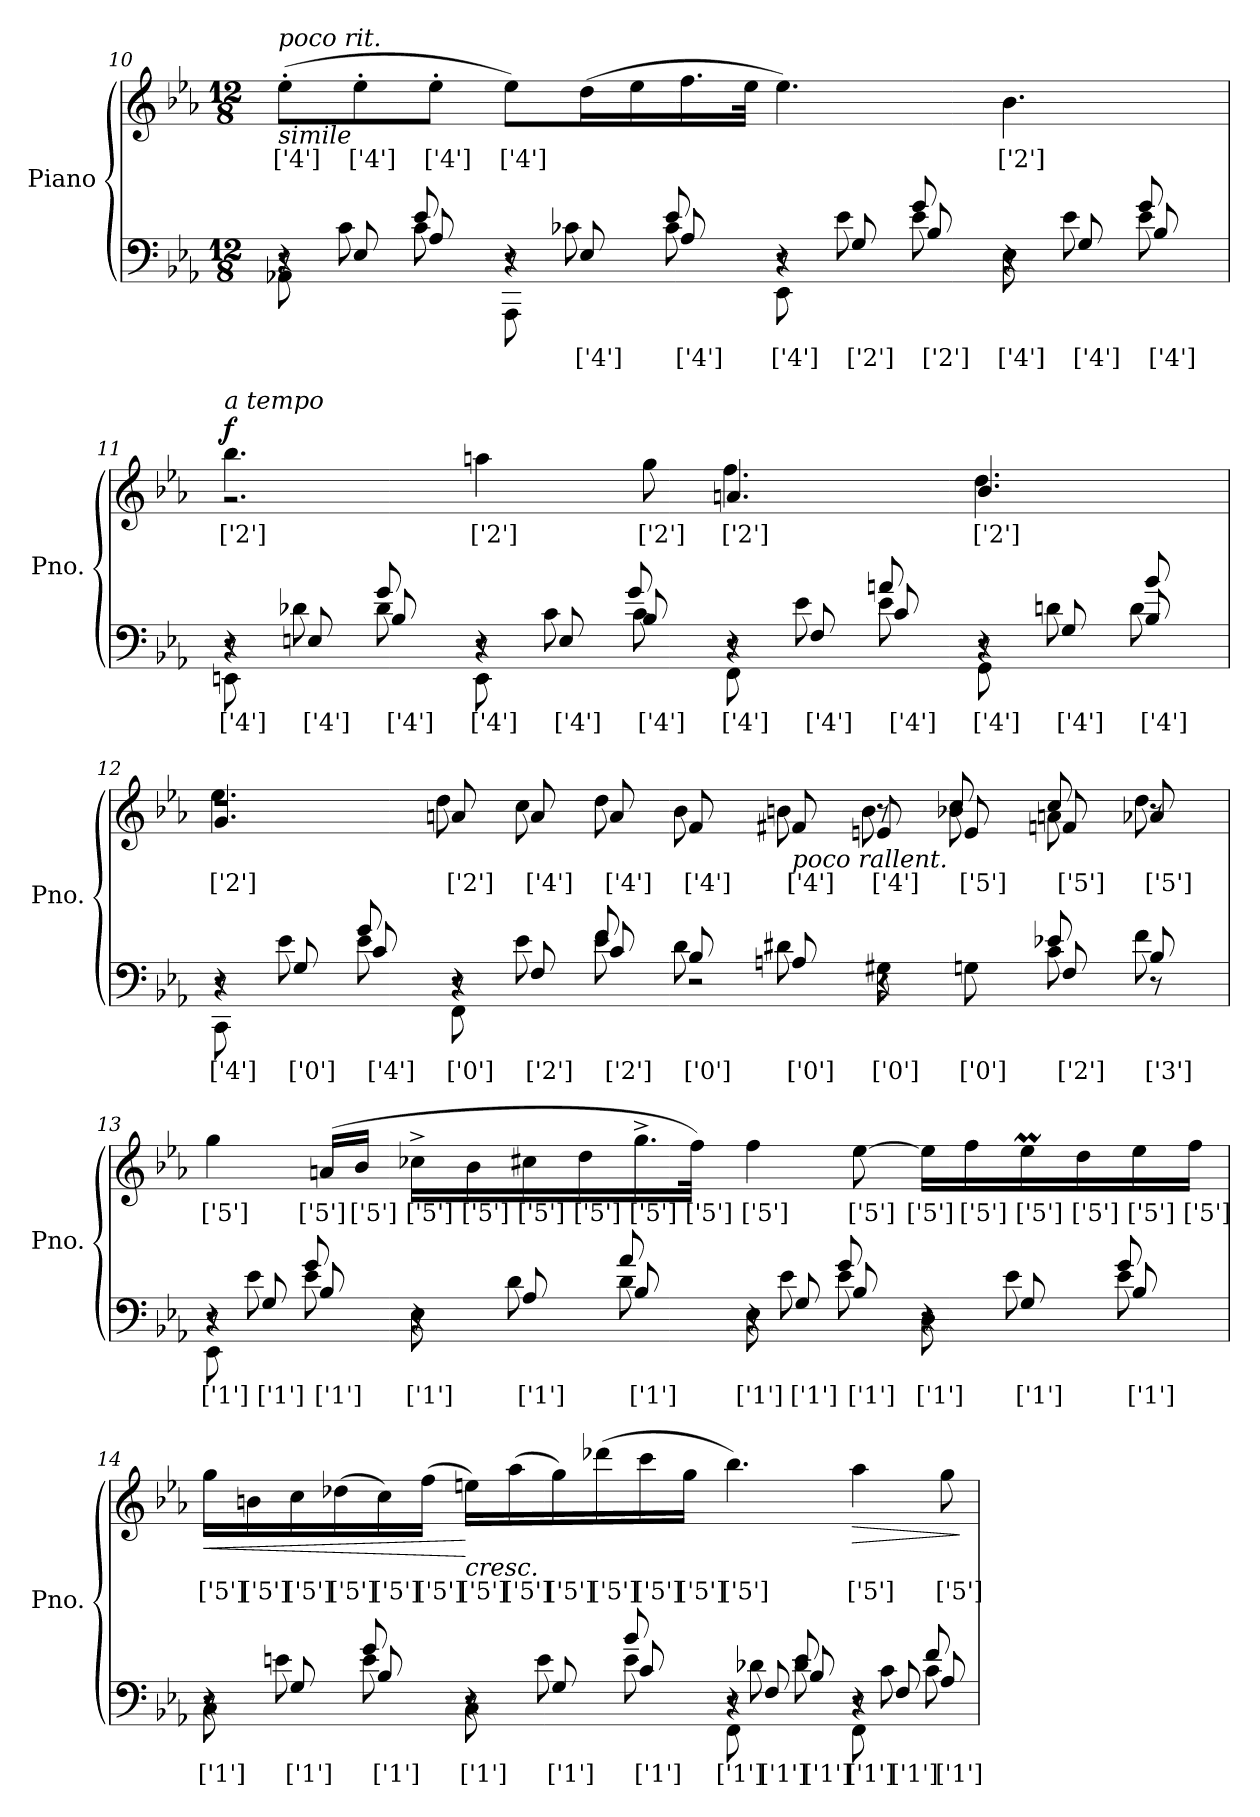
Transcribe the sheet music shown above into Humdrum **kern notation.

**kern	**text	**kern	**text	**dynam
*part1	*part1	*part1	*part1	*part1
*staff2	*staff2	*staff1	*staff1	*staff1/2
*I"Piano	*	*	*	*
*I'Pno.	*	*	*	*
*clefF4	*	*clefG2	*	*
*k[b-e-a-]	*	*k[b-e-a-]	*	*
*M12/8	*	*M12/8	*	*
=10	=10	=10	=10	=10
*^	*	*	*	*
*	*^	*	*	*	*
!	!	!	!	!LO:TX:b:i:t=simile	!	!
!	!	!	!	!LO:TX:a:i:t=poco rit.	!	!
8AA-X\L	8r	4r	.	(8ee-'i\L	['4']	.
8E-	8c	.	.	8ee-'i\	['4']	.
8A-	8c	8e-	.	8ee-'i\J	['4']	.
8AAA-\L	8r	4r	.	8ee-i\L)	['4']	.
8E-	8c-Xi	.	['4']	(16dd\L	.	.
.	.	.	.	16ee-\	.	.
8A-i	8c-	8e-	['4']	16.ff\	.	.
.	.	.	.	32ee-\JJk	.	.
8EE-i\L	8r	4r	['4']	4.ee-\)	.	.
8Gi	8e-j	.	['2']	.	.	.
8B-i	8e-	8gj	['2']	.	.	.
8E-i\L	8r	4r	['4']	4.b-j\	['2']	.
8Gi	8e-	.	['4']	.	.	.
8B-i	8e-	8g	['4']	.	.	.
=11	=11	=11	=11	=11	=11	=11
*	*	*	*	*^	*	*
!	!	!	!	!LO:TX:a:i:t=a tempo	!	!	!
!	!	!	!	!	!	!	!LO:DY:b
8EEni\L	8r	4r	['4']	4.bb-j\	2.r	['2']	f
8En	8d-Xi	.	['4']	.	.	.	.
8B-i	8d-	8g	['4']	.	.	.	.
8EEi\L	8r	4r	['4']	4aanj\	.	['2']	.
8E	8ci	.	['4']	.	.	.	.
8B-i	8c	8g	['4']	8ggj\	.	['2']	.
8FFi\L	8r	4r	['4']	4.an	4.ffj	['2']	.
8F	8e-i	.	['4']	.	.	.	.
8ci	8e-	8an	['4']	.	.	.	.
8GGi\L	8r	4r	['4']	4.b-	4.ddj	['2']	.
8Gi	8dn	.	['4']	.	.	.	.
8B-i	8d	8b-	['4']	.	.	.	.
*	*	*	*	*v	*v	*	*
!!LO:LB:g=z
=12	=12	=12	=12	=12	=12	=12
*	*	*	*	*^	*	*
*	*	*	*	*	*^	*	*
8CCi\L	8r	4r	['4']	4.g	4.ee-j	1r	['2']	.
8Gi	8e-Z	.	['0']	.	.	.	.	.
8cZ	8e-	8gi	['4']	.	.	.	.	.
8FFZ\L	8r	4r	['0']	8ani	8ddj	.	['2']	.
8FZ	8e-j	.	['2']	8ai	8cc	.	['4']	.
8cZ	8e-	8fj	['2']	8ai	8dd	.	['4']	.
8B-Z	8d	2r	['0']	8fj	8b-i	.	['4']	.
!	!	!	!	!LO:TX:b:i:t=poco rallent.	!	!	!	!
8AnZ	8d#X	.	['0']	8f#Xj	8bni	.	['4']	.
8G#XZ\J	4r	.	['0']	8enj	8bi	8r	['4']	.
8GnZ\L	.	.	['0']	8ej	8b-Xi	8ccV	['5']	.
8FZ	8cN	8e-Xj	['2']	8fnl	8ani	8ccV	['5']	.
8B-N	8fl	8r	['3']	8a-Xi	8ddV	8r	['5']	.
*	*	*	*	*v	*v	*v	*	*
=13	=13	=13	=13	=13	=13	=13
*	*	*	*	*^	*	*
*	*	*	*	*	*^	*	*
!	!	!	!	!LO:TX:a:i:t=a tempo	!	!	!	!
!	!	!	!	!	!	!	!	!LO:DY:b
!	!	!	!	!	!	!	!	!LO:DY:n=1:b
*	*	*	*	*v	*v	*v	*	*
8EE-N\L	8r	4r	['1']	4ggV\	['5']	fp other-dynamics
8GN	8e-	.	['1']	.	.	.
8B-N	8e-	8g	['1']	(16anV/LL	['5']	.
.	.	.	.	16b-V/JJ	['5']	.
8E-N\L	8r	4r	['1']	16cc-X^V\LL	['5']	.
.	.	.	.	16b-V\	['5']	.
8A-N	8d	.	['1']	16cc#XV\	['5']	.
.	.	.	.	16ddV\	['5']	.
8B-N	8d	8a-	['1']	16.gg^V\	['5']	.
.	.	.	.	32ffV\JJk)	['5']	.
8E-N\L	8r	4r	['1']	4ffV\	['5']	.
8GN	8e-	.	['1']	.	.	.
8B-N	8e-	8g	['1']	[8ee-V\	['5']	.
8DN\L	8r	4r	['1']	16ee-V\LL]	['5']	.
.	.	.	.	16ffV\	['5']	.
8GN	8e-	.	['1']	16ee-MV\	['5']	.
.	.	.	.	16ddV\	['5']	.
8B-N	8e-	8g	['1']	16ee-V\	['5']	.
.	.	.	.	16ffV\JJ	['5']	.
!!LO:LB:g=z
=14	=14	=14	=14	=14	=14	=14
!	!	!	!	!	!	!LO:HP:b
8CN\L	8r	4r	['1']	16ggV\LL	['5']	<
.	.	.	.	16bnV\	['5']	.
8GN	8en	.	['1']	16ccV\	['5']	.
.	.	.	.	(16dd-XV\	['5']	.
8B-N	8e	8g	['1']	16ccV\)	['5']	.
.	.	.	.	(16ffV\JJ	['5']	.
!	!	!	!	!LO:TX:b:i:t=cresc.	!	!
8CN\L	8r	4r	['1']	16eenV\LL)	['5']	[
.	.	.	.	(16aa-V\	['5']	.
8GN	8e	.	['1']	16ggV\)	['5']	.
.	.	.	.	(16ddd-XV\	['5']	.
8cN	8e	8b-	['1']	16cccV\	['5']	.
.	.	.	.	16ggV\JJ	['5']	.
8FFN\L	8r	4r	['1']	4.bb-V\)	['5']	.
8FN	8d-X	.	['1']	.	.	.
8B-N	8d-	8e	['1']	.	.	.
!	!	!	!	!	!	!LO:HP:b
8FFN\L	8r	4r	['1']	4aa-V\	['5']	>
8FN	8c	.	['1']	.	.	.
8A-N	8c	8f	['1']	8ggV\	['5']	.
*v	*v	*v	*	*	*	*
.	.	.	.	]
=	=	=	=	=
*-	*-	*-	*-	*-
